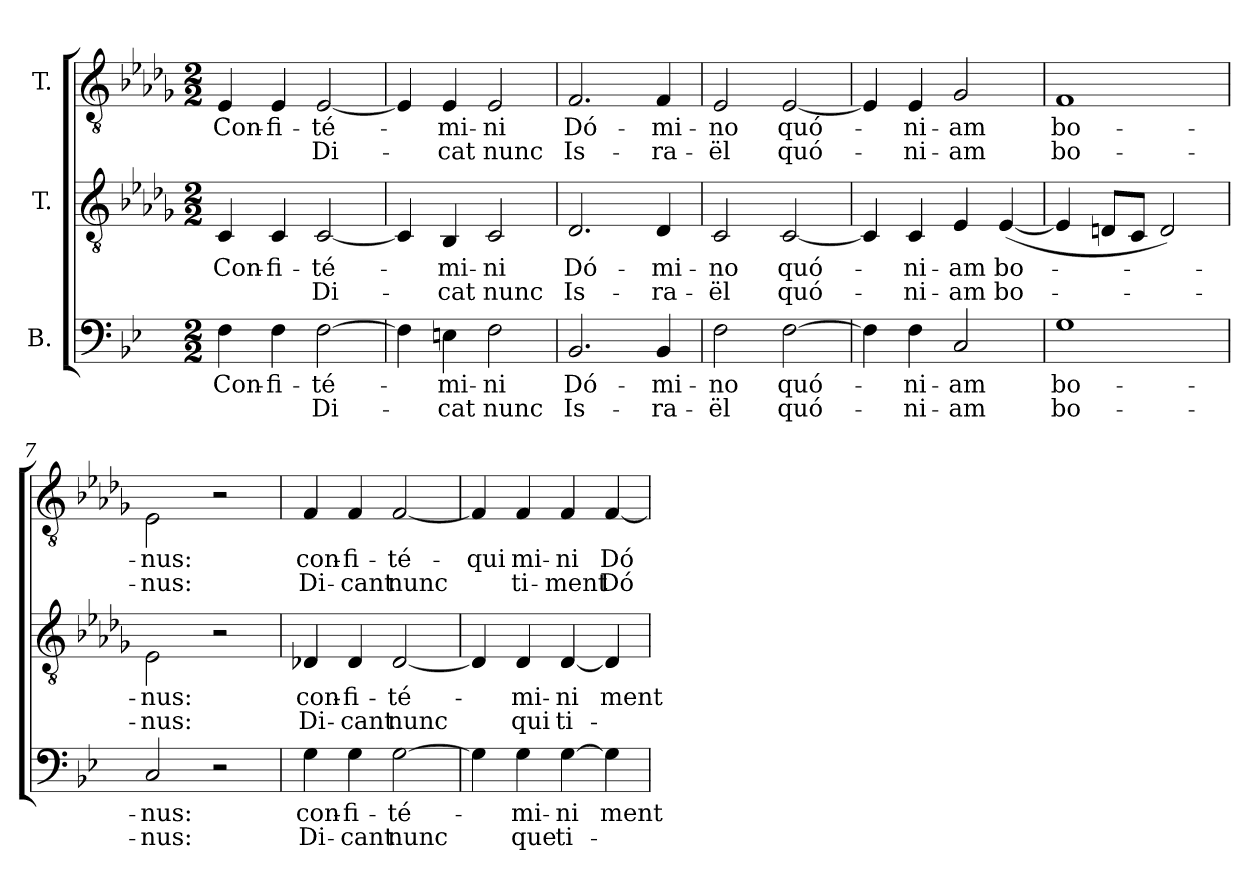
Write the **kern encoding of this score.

**kern	**text	**text	**kern	**text	**text	**kern	**text	**text
*part3	*part3	*part3	*part2	*part2	*part2	*part1	*part1	*part1
*staff3	*staff3	*staff3	*staff2	*staff2	*staff2	*staff1	*staff1	*staff1
*I"B.	*	*	*I"T.	*	*	*I"T.	*	*
!!LO:PB:g=z
*clefF4	*	*	*clefGv2	*	*	*clefGv2	*	*
*	*	*	*ITrd2c3	*	*	*ITrd2c3	*	*
*k[b-e-]	*	*	*k[b-e-]	*	*	*k[b-e-]	*	*
*B-:	*	*	*B-:	*	*	*B-:	*	*
*M2/2	*	*	*M2/2	*	*	*M2/2	*	*
*MM126	*	*	*MM126	*	*	*MM126	*	*
=1	=1	=1	=1	=1	=1	=1	=1	=1
!	!LO:LY:b:color=#000000	!	!	!	!	!	!	!
!	!	!	!	!LO:LY:b:color=#000000	!	!	!	!
!	!	!	!	!	!	!	!LO:LY:b:color=#000000	!
4Fi\	Con-	.	4AAi/	Con-	.	4Ci/	Con-	.
!	!LO:LY:b:color=#000000	!	!	!	!	!	!	!
!	!	!	!	!LO:LY:b:color=#000000	!	!	!	!
!	!	!	!	!	!	!	!LO:LY:b:color=#000000	!
4Fi\	-fi-	.	4AAi/	-fi-	.	4Ci/	-fi-	.
!	!LO:LY:b:color=#000000	!LO:LY:b:color=#000000	!	!	!	!	!	!
!	!	!	!	!LO:LY:b:color=#000000	!LO:LY:b:color=#000000	!	!	!
!	!	!	!	!	!	!	!LO:LY:b:color=#000000	!LO:LY:b:color=#000000
[>2Fi\	-té-	Di-	[<2AAi/	-té-	Di-	[<2Ci/	-té-	Di-
=2	=2	=2	=2	=2	=2	=2	=2	=2
4Fi\]	.	.	4AAi/]	.	.	4Ci/]	.	.
!	!LO:LY:b:color=#000000	!LO:LY:b:color=#000000	!	!	!	!	!	!
!	!	!	!	!LO:LY:b:color=#000000	!LO:LY:b:color=#000000	!	!	!
!	!	!	!	!	!	!	!LO:LY:b:color=#000000	!LO:LY:b:color=#000000
4Eni\	-mi-	-cat	4GGi/	-mi-	-cat	4Ci/	-mi-	-cat
!	!LO:LY:b:color=#000000	!LO:LY:b:color=#000000	!	!	!	!	!	!
!	!	!	!	!LO:LY:b:color=#000000	!LO:LY:b:color=#000000	!	!	!
!	!	!	!	!	!	!	!LO:LY:b:color=#000000	!LO:LY:b:color=#000000
2Fi\	-ni	nunc	2AAi/	-ni	nunc	2Ci/	-ni	nunc
=3	=3	=3	=3	=3	=3	=3	=3	=3
!	!LO:LY:b:color=#000000	!LO:LY:b:color=#000000	!	!	!	!	!	!
!	!	!	!	!LO:LY:b:color=#000000	!LO:LY:b:color=#000000	!	!	!
!	!	!	!	!	!	!	!LO:LY:b:color=#000000	!LO:LY:b:color=#000000
2.BB-i/	Dó-	Is-	2.BB-i/	Dó-	Is-	2.Di/	Dó-	Is-
!	!LO:LY:b:color=#000000	!LO:LY:b:color=#000000	!	!	!	!	!	!
!	!	!	!	!LO:LY:b:color=#000000	!LO:LY:b:color=#000000	!	!	!
!	!	!	!	!	!	!	!LO:LY:b:color=#000000	!LO:LY:b:color=#000000
4BB-i/	-mi-	-ra-	4BB-i/	-mi-	-ra-	4Di/	-mi-	-ra-
=4	=4	=4	=4	=4	=4	=4	=4	=4
!	!LO:LY:b:color=#000000	!LO:LY:b:color=#000000	!	!	!	!	!	!
!	!	!	!	!LO:LY:b:color=#000000	!LO:LY:b:color=#000000	!	!	!
!	!	!	!	!	!	!	!LO:LY:b:color=#000000	!LO:LY:b:color=#000000
2Fi\	-no	-ël	2AAi/	-no	-ël	2Ci/	-no	-ël
!	!LO:LY:b:color=#000000	!LO:LY:b:color=#000000	!	!	!	!	!	!
!	!	!	!	!LO:LY:b:color=#000000	!LO:LY:b:color=#000000	!	!	!
!	!	!	!	!	!	!	!LO:LY:b:color=#000000	!LO:LY:b:color=#000000
[>2Fi\	quó-	quó-	[<2AAi/	quó-	quó-	[<2Ci/	quó-	quó-
=5	=5	=5	=5	=5	=5	=5	=5	=5
4Fi\]	.	.	4AAi/]	.	.	4Ci/]	.	.
!	!LO:LY:b:color=#000000	!LO:LY:b:color=#000000	!	!	!	!	!	!
!	!	!	!	!LO:LY:b:color=#000000	!LO:LY:b:color=#000000	!	!	!
!	!	!	!	!	!	!	!LO:LY:b:color=#000000	!LO:LY:b:color=#000000
4Fi\	-ni-	-ni-	4AAi/	-ni-	-ni-	4Ci/	-ni-	-ni-
!	!LO:LY:b:color=#000000	!LO:LY:b:color=#000000	!	!	!	!	!	!
!	!	!	!	!LO:LY:b:color=#000000	!LO:LY:b:color=#000000	!	!	!
!	!	!	!	!	!	!	!LO:LY:b:color=#000000	!LO:LY:b:color=#000000
2Ci/	-am	-am	4Ci/	-am	-am	2E-i/	-am	-am
!	!	!	!	!LO:LY:b:color=#000000	!LO:LY:b:color=#000000	!	!	!
.	.	.	([<4Ci/	bo-	bo-	.	.	.
=6	=6	=6	=6	=6	=6	=6	=6	=6
!	!LO:LY:b:color=#000000	!LO:LY:b:color=#000000	!	!	!	!	!	!
!	!	!	!	!	!	!	!LO:LY:b:color=#000000	!LO:LY:b:color=#000000
1Gi	bo-	bo-	4Ci/]	.	.	1Di	bo-	bo-
.	.	.	8BBni/L	.	.	.	.	.
.	.	.	8AAi/J	.	.	.	.	.
.	.	.	2BBi/)	.	.	.	.	.
=7	=7	=7	=7	=7	=7	=7	=7	=7
!	!LO:LY:b:color=#000000	!LO:LY:b:color=#000000	!	!	!	!	!	!
!	!	!	!	!LO:LY:b:color=#000000	!LO:LY:b:color=#000000	!	!	!
!	!	!	!	!	!	!	!LO:LY:b:color=#000000	!LO:LY:b:color=#000000
2Ci/	-nus:	-nus:	2Ci\	-nus:	-nus:	2Ci\	-nus:	-nus:
2r	.	.	2r	.	.	2r	.	.
!!LO:LB:g=z
=8	=8	=8	=8	=8	=8	=8	=8	=8
!	!LO:LY:b:color=#000000	!LO:LY:b:color=#000000	!	!	!	!	!	!
!	!	!	!	!LO:LY:b:color=#000000	!LO:LY:b:color=#000000	!	!	!
!	!	!	!	!	!	!	!LO:LY:b:color=#000000	!LO:LY:b:color=#000000
4Gi\	con-	Di-	4BB-Xi/	con-	Di-	4Di/	con-	Di-
!	!LO:LY:b:color=#000000	!LO:LY:b:color=#000000	!	!	!	!	!	!
!	!	!	!	!LO:LY:b:color=#000000	!LO:LY:b:color=#000000	!	!	!
!	!	!	!	!	!	!	!LO:LY:b:color=#000000	!LO:LY:b:color=#000000
4Gi\	-fi-	-cant	4BB-i/	-fi-	-cant	4Di/	-fi-	-cant
!	!LO:LY:b:color=#000000	!LO:LY:b:color=#000000	!	!	!	!	!	!
!	!	!	!	!LO:LY:b:color=#000000	!LO:LY:b:color=#000000	!	!	!
!	!	!	!	!	!	!	!LO:LY:b:color=#000000	!LO:LY:b:color=#000000
[>2Gi\	-té-	nunc	[<2BB-i/	-té-	nunc	[<2Di/	-té-	nunc
=9	=9	=9	=9	=9	=9	=9	=9	=9
!	!	!	!	!	!	!	!LO:LY:b:color=#000000	!
4Gi\]	.	.	4BB-i/]	.	.	4Di/]	qui	.
!	!LO:LY:b:color=#000000	!LO:LY:b:color=#000000	!	!	!	!	!	!
!	!	!	!	!LO:LY:b:color=#000000	!LO:LY:b:color=#000000	!	!	!
!	!	!	!	!	!	!	!LO:LY:b:color=#000000	!LO:LY:b:color=#000000
4Gi\	-mi-	que	4BB-i/	-mi-	qui	4Di/	-mi-	ti-
!	!LO:LY:b:color=#000000	!LO:LY:b:color=#000000	!	!	!	!	!	!
!	!	!	!	!LO:LY:b:color=#000000	!LO:LY:b:color=#000000	!	!	!
!	!	!	!	!	!	!	!LO:LY:b:color=#000000	!LO:LY:b:color=#000000
[>4Gi\	-ni	ti-	[<4BB-i/	-ni	ti-	4Di/	-ni	-ment
!	!LO:LY:b:color=#000000	!	!	!	!	!	!	!
!	!	!	!	!LO:LY:b:color=#000000	!	!	!	!
!	!	!	!	!	!	!	!LO:LY:b:color=#000000	!LO:LY:b:color=#000000
4Gi\]	-ment	.	4BB-i/]	-ment	.	[<4Di/	Dó-	Dó-
=	=	=	=	=	=	=	=	=
*-	*-	*-	*-	*-	*-	*-	*-	*-
